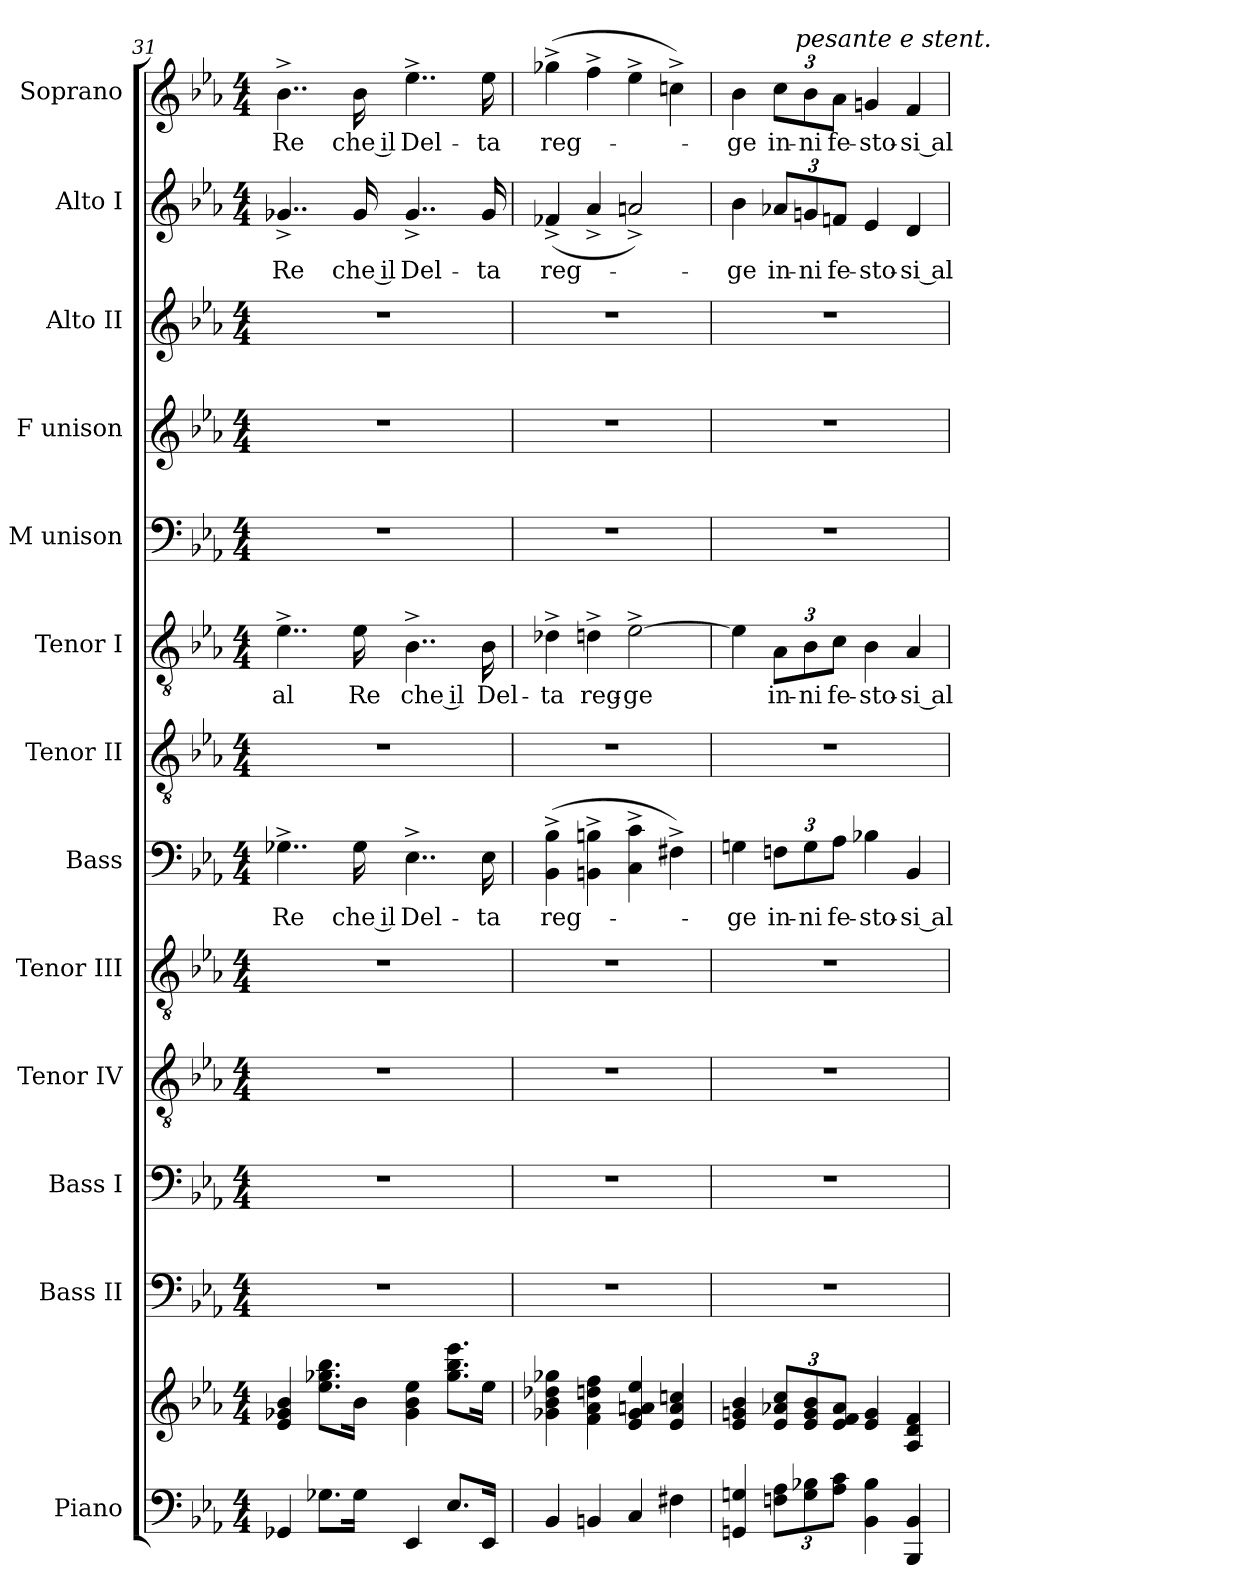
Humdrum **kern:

**kern	**kern	**kern	**kern	**kern	**kern	**kern	**text	**kern	**kern	**text	**kern	**kern	**kern	**kern	**text	**kern	**text
*part13	*part13	*part12	*part11	*part10	*part9	*part8	*part8	*part7	*part6	*part6	*part5	*part4	*part3	*part2	*part2	*part1	*part1
*staff14	*staff13	*staff12	*staff11	*staff10	*staff9	*staff8	*staff8	*staff7	*staff6	*staff6	*staff5	*staff4	*staff3	*staff2	*staff2	*staff1	*staff1
*I"Piano	*	*I"Bass II	*I"Bass I	*I"Tenor IV	*I"Tenor III	*I"Bass	*	*I"Tenor II	*I"Tenor I	*	*I"M unison	*I"F unison	*I"Alto II	*I"Alto I	*	*I"Soprano	*
*I'Pno.	*	*I'B.II	*I'B.I	*I'T.IV	*I'T.III	*I'B.	*	*I'T.II	*I'T.I	*	*I'M.u.	*I'F.u.	*I'A.II	*I'A.I	*	*I'S.	*
*clefF4	*clefG2	*clefF4	*clefF4	*clefGv2	*clefGv2	*clefF4	*	*clefGv2	*clefGv2	*	*clefF4	*clefG2	*clefG2	*clefG2	*	*clefG2	*
*k[b-e-a-]	*k[b-e-a-]	*k[b-e-a-]	*k[b-e-a-]	*k[b-e-a-]	*k[b-e-a-]	*k[b-e-a-]	*	*k[b-e-a-]	*k[b-e-a-]	*	*k[b-e-a-]	*k[b-e-a-]	*k[b-e-a-]	*k[b-e-a-]	*	*k[b-e-a-]	*
*M4/4	*M4/4	*M4/4	*M4/4	*M4/4	*M4/4	*M4/4	*	*M4/4	*M4/4	*	*M4/4	*M4/4	*M4/4	*M4/4	*	*M4/4	*
=31	=31	=31	=31	=31	=31	=31	=31	=31	=31	=31	=31	=31	=31	=31	=31	=31	=31
!	!	!	!	!	!	!	!LO:LY:b	!	!	!LO:LY:b	!	!	!	!	!LO:LY:b	!	!LO:LY:b
4GG-X/	4e-/ 4g-X/ 4b-/	1r	1r	1r	1r	4..G-X^\	Re	1r	4..e-^\	al	1r	1r	1r	4..g-X^/	Re	4..b-^\	Re
8.G-X\L	8.ee-\ 8.gg-X\ 8.bb-\L	.	.	.	.	.	.	.	.	.	.	.	.	.	.	.	.
!	!	!	!	!	!	!	!LO:LY:b	!	!	!LO:LY:b	!	!	!	!	!LO:LY:b	!	!LO:LY:b
16G-\Jk	16b-\Jk	.	.	.	.	16G-\	che il	.	16e-\	Re	.	.	.	16g-/	che il	16b-\	che il
!	!	!	!	!	!	!	!LO:LY:b	!	!	!LO:LY:b	!	!	!	!	!LO:LY:b	!	!LO:LY:b
4EE-/	4g-\ 4b-\ 4ee-\	.	.	.	.	4..E-^\	Del-	.	4..B-^\	che il	.	.	.	4..g-^/	Del-	4..ee-^\	Del-
8.E-/L	8.gg-\ 8.bb-\ 8.eee-\L	.	.	.	.	.	.	.	.	.	.	.	.	.	.	.	.
!	!	!	!	!	!	!	!LO:LY:b	!	!	!LO:LY:b	!	!	!	!	!LO:LY:b	!	!LO:LY:b
16EE-/Jk	16ee-\Jk	.	.	.	.	16E-\	-ta	.	16B-\	Del-	.	.	.	16g-/	-ta	16ee-\	-ta
=32	=32	=32	=32	=32	=32	=32	=32	=32	=32	=32	=32	=32	=32	=32	=32	=32	=32
!	!	!	!	!	!	!	!LO:LY:b	!	!	!LO:LY:b	!	!	!	!	!LO:LY:b	!	!LO:LY:b
4BB-/	4g-X\ 4b-\ 4dd-X\ 4gg-X\	1r	1r	1r	1r	(>4BB-\^ 4B-\^	reg-	1r	4d-X^\	-ta	1r	1r	1r	(<4f-X^/	reg-	(>4gg-X^\	reg-
!	!	!	!	!	!	!	!	!	!	!LO:LY:b	!	!	!	!	!	!	!
4BBn/	4f\ 4a-\ 4ddn\ 4ff\	.	.	.	.	4BBn\^ 4Bn\^	.	.	4dn^\	reg-	.	.	.	4a-^/	.	4ff^\	.
!	!	!	!	!	!	!	!	!	!	!LO:LY:b	!	!	!	!	!	!	!
4C/	4e-/ 4g-/ 4an/ 4ee-/	.	.	.	.	4C\^ 4c\^	.	.	[2e-^\	-ge	.	.	.	2an^/)	.	4ee-^\	.
4F#X\	4e-/ 4a/ 4ccn/	.	.	.	.	4F#X^\)	.	.	.	.	.	.	.	.	.	4ccn^\)	.
=33	=33	=33	=33	=33	=33	=33	=33	=33	=33	=33	=33	=33	=33	=33	=33	=33	=33
!	!	!	!	!	!	!	!LO:LY:b	!	!	!	!	!	!	!	!LO:LY:b	!	!LO:LY:b
4GGn/ 4Gn/	4e-/ 4gn/ 4b-/	1r	1r	1r	1r	4Gn\	-ge	1r	4e-\]	.	1r	1r	1r	4b-\	-ge	4b-\	-ge
*Xbrackettup	*Xbrackettup	*	*	*	*	*	*	*	*	*	*	*	*	*	*	*	*
!	!	!	!	!	!	!	!LO:LY:b	!	!	!LO:LY:b	!	!	!	!	!LO:LY:b	!	!LO:LY:b
12Fn\ 12A-\L	12e-/ 12a-X/ 12cc/L	.	.	.	.	12Fn\L	in-	.	12A-\L	in-	.	.	.	12a-X/L	in-	12cc\L	in-
!	!	!	!	!	!	!	!	!	!	!	!	!	!	!	!	!LO:TX:a:i:t=pesante e stent.	!
!	!	!	!	!	!	!	!LO:LY:b	!	!	!LO:LY:b	!	!	!	!	!LO:LY:b	!	!LO:LY:b
12G\ 12B-X\	12e-/ 12g/ 12b-/	.	.	.	.	12G\	-ni	.	12B-\	-ni	.	.	.	12gn/	-ni	12b-\	-ni
!	!	!	!	!	!	!	!LO:LY:b	!	!	!LO:LY:b	!	!	!	!	!LO:LY:b	!	!LO:LY:b
12A-\ 12c\J	12e-/ 12f/ 12a-/J	.	.	.	.	12A-\J	fe-	.	12c\J	fe-	.	.	.	12fn/J	fe-	12a-\J	fe-
!	!	!	!	!	!	!	!LO:LY:b	!	!	!LO:LY:b	!	!	!	!	!LO:LY:b	!	!LO:LY:b
4BB-\ 4B-\	4e-/ 4g/	.	.	.	.	4B-X\	-sto-	.	4B-\	-sto-	.	.	.	4e-/	-sto-	4gn/	-sto-
!	!	!	!	!	!	!	!LO:LY:b	!	!	!LO:LY:b	!	!	!	!	!LO:LY:b	!	!LO:LY:b
4BBB-/ 4BB-/	4A-/ 4d/ 4f/	.	.	.	.	4BB-/	si al-	.	4A-/	si al-	.	.	.	4d/	si al-	4f/	si al-
=	=	=	=	=	=	=	=	=	=	=	=	=	=	=	=	=	=
*-	*-	*-	*-	*-	*-	*-	*-	*-	*-	*-	*-	*-	*-	*-	*-	*-	*-
